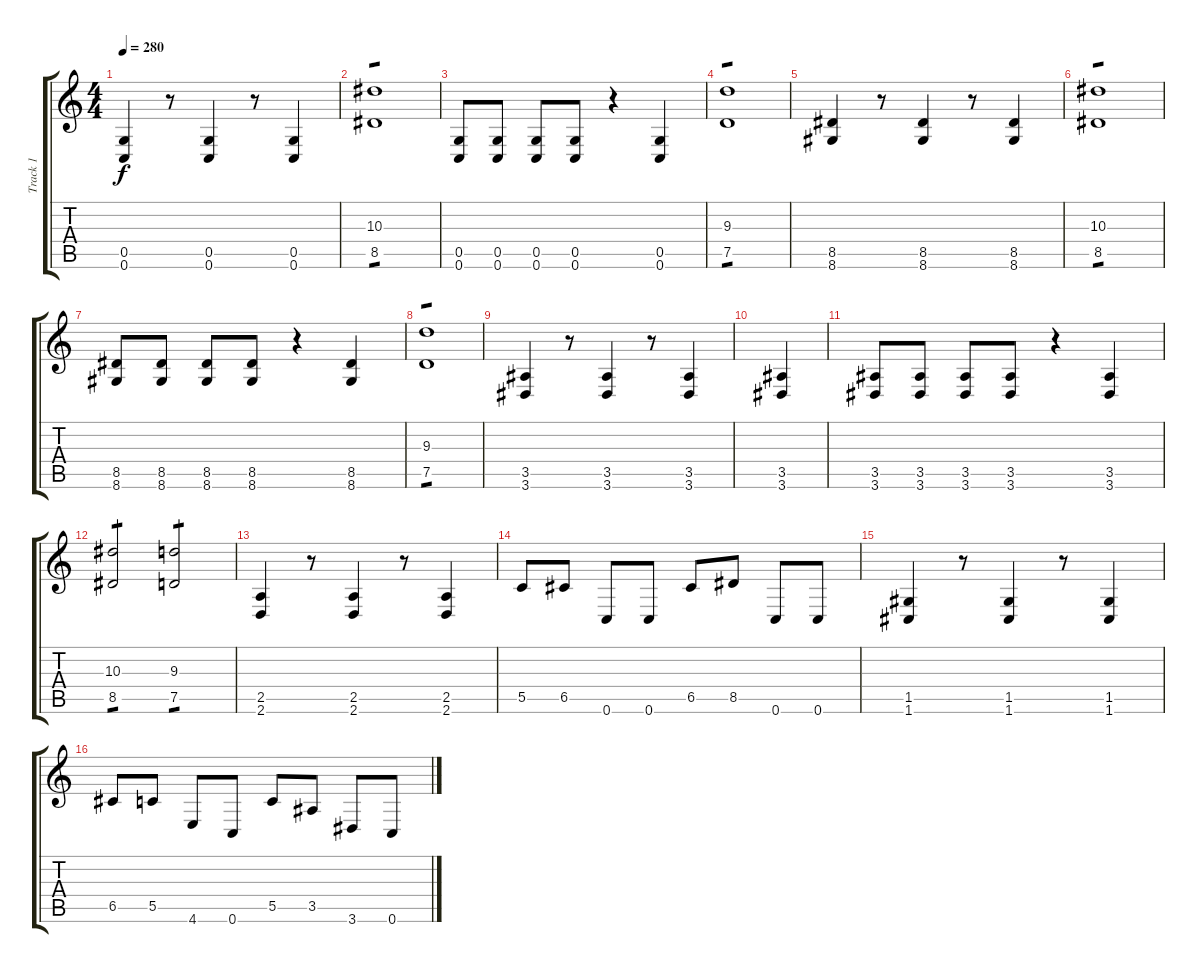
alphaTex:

\track ("Track 1" "Track 1") {instrument distortionguitar}
\staff {score tabs}
\tuning (D4 A3 F3 C3 G2 C2) {hide}
\ts (4 4)
\tempo 280
\clef g2
\ks c
(0.5 0.6).4{dy f} r.8 (0.5 0.6).4 r.8 (0.5 0.6).4 |
(10.3 8.5).1{tp 1} |
(0.5 0.6).8 (0.5 0.6).8 (0.5 0.6).8 (0.5 0.6).8 r.4 (0.5 0.6).4 |
(9.3 7.5).1{tp 1} |
(8.5 8.6).4 r.8 (8.5 8.6).4 r.8 (8.5 8.6).4 |
(10.3 8.5).1{tp 1} |
(8.5 8.6).8 (8.5 8.6).8 (8.5 8.6).8 (8.5 8.6).8 r.4 (8.5 8.6).4 |
(9.3 7.5).1{tp 1} |
(3.5 3.6).4 r.8 (3.5 3.6).4 r.8 (3.5 3.6).4 |
(3.5 3.6).4 |
(3.5 3.6).8 (3.5 3.6).8 (3.5 3.6).8 (3.5 3.6).8 r.4 (3.5 3.6).4 |
(10.3 8.5).2{tp 1} (9.3 7.5).2{tp 1} |
(2.5 2.6).4 r.8 (2.5 2.6).4 r.8 (2.5 2.6).4 |
5.5.8 6.5.8 0.6.8 0.6.8 6.5.8 8.5.8 0.6.8 0.6.8 |
(1.5 1.6).4 r.8 (1.5 1.6).4 r.8 (1.5 1.6).4 |
6.5.8 5.5.8 4.6.8 0.6.8 5.5.8 3.5.8 3.6.8 0.6.8
